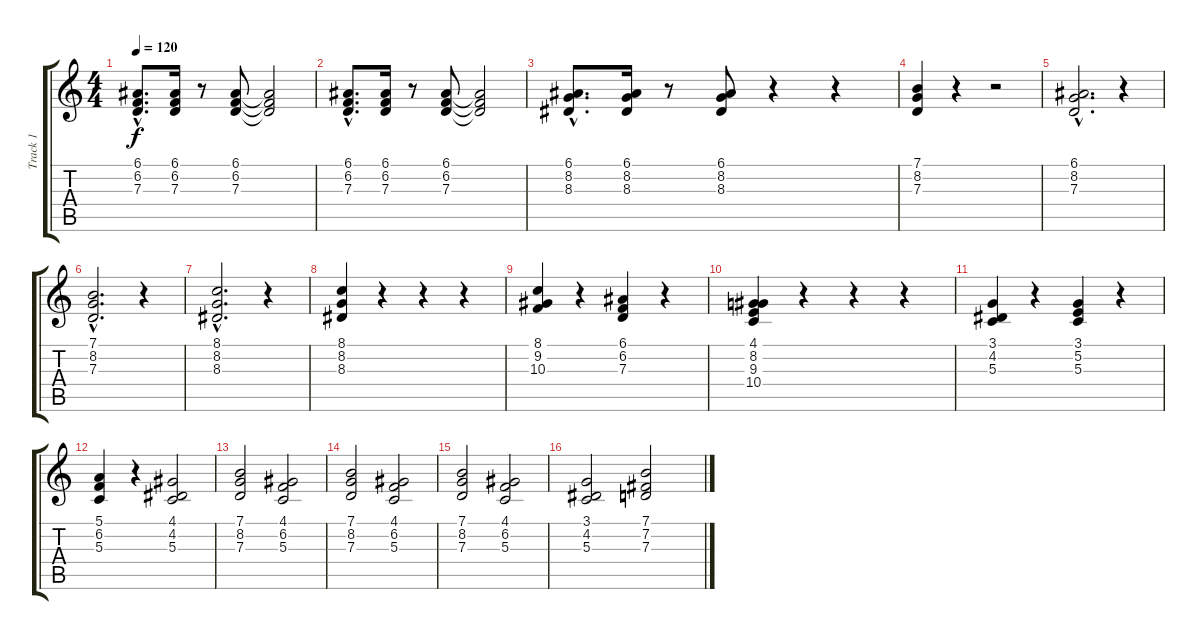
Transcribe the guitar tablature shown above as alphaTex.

\track ("Track 1" "Track 1") {instrument brightacousticpiano}
\staff {score tabs}
\tuning (E4 B3 G3 D3 A2 E2) {hide}
\ts (4 4)
\tempo 120
\clef g2
\ks c
(6.1{hac} 6.2{hac} 7.3{hac}).8{d dy f} (6.1 6.2 7.3).16 r.8 (6.1 6.2 7.3).8 (6.1{t} 6.2{t} 7.3{t}).2 |
(6.1{hac} 6.2{hac} 7.3{hac}).8{d} (6.1 6.2 7.3).16 r.8 (6.1 6.2 7.3).8 (6.1{t} 6.2{t} 7.3{t}).2 |
(6.1{hac} 8.2{hac} 8.3{hac}).8{d} (6.1 8.2 8.3).16 r.8 (6.1 8.2 8.3).8 r.4 r.4 |
(7.1 8.2 7.3).4 r.4 r.2 |
(6.1{hac} 8.2{hac} 7.3{hac}).2{d} r.4 |
(7.1{hac} 8.2{hac} 7.3{hac}).2{d} r.4 |
(8.1{hac} 8.2{hac} 8.3{hac}).2{d} r.4 |
(8.1 8.2 8.3).4 r.4 r.4 r.4 |
(8.1 9.2 10.3).4 r.4 (6.1 6.2 7.3).4 r.4 |
(4.1 8.2 9.3 10.4).4 r.4 r.4 r.4 |
(3.1 4.2 5.3).4 r.4 (3.1 5.2 5.3).4 r.4 |
(5.1 6.2 5.3).4 r.4 (4.1 4.2 5.3).2 |
(7.1 8.2 7.3).2 (4.1 6.2 5.3).2 |
(7.1 8.2 7.3).2 (4.1 6.2 5.3).2 |
(7.1 8.2 7.3).2 (4.1 6.2 5.3).2 |
(3.1 4.2 5.3).2 (7.1 7.2 7.3).2
